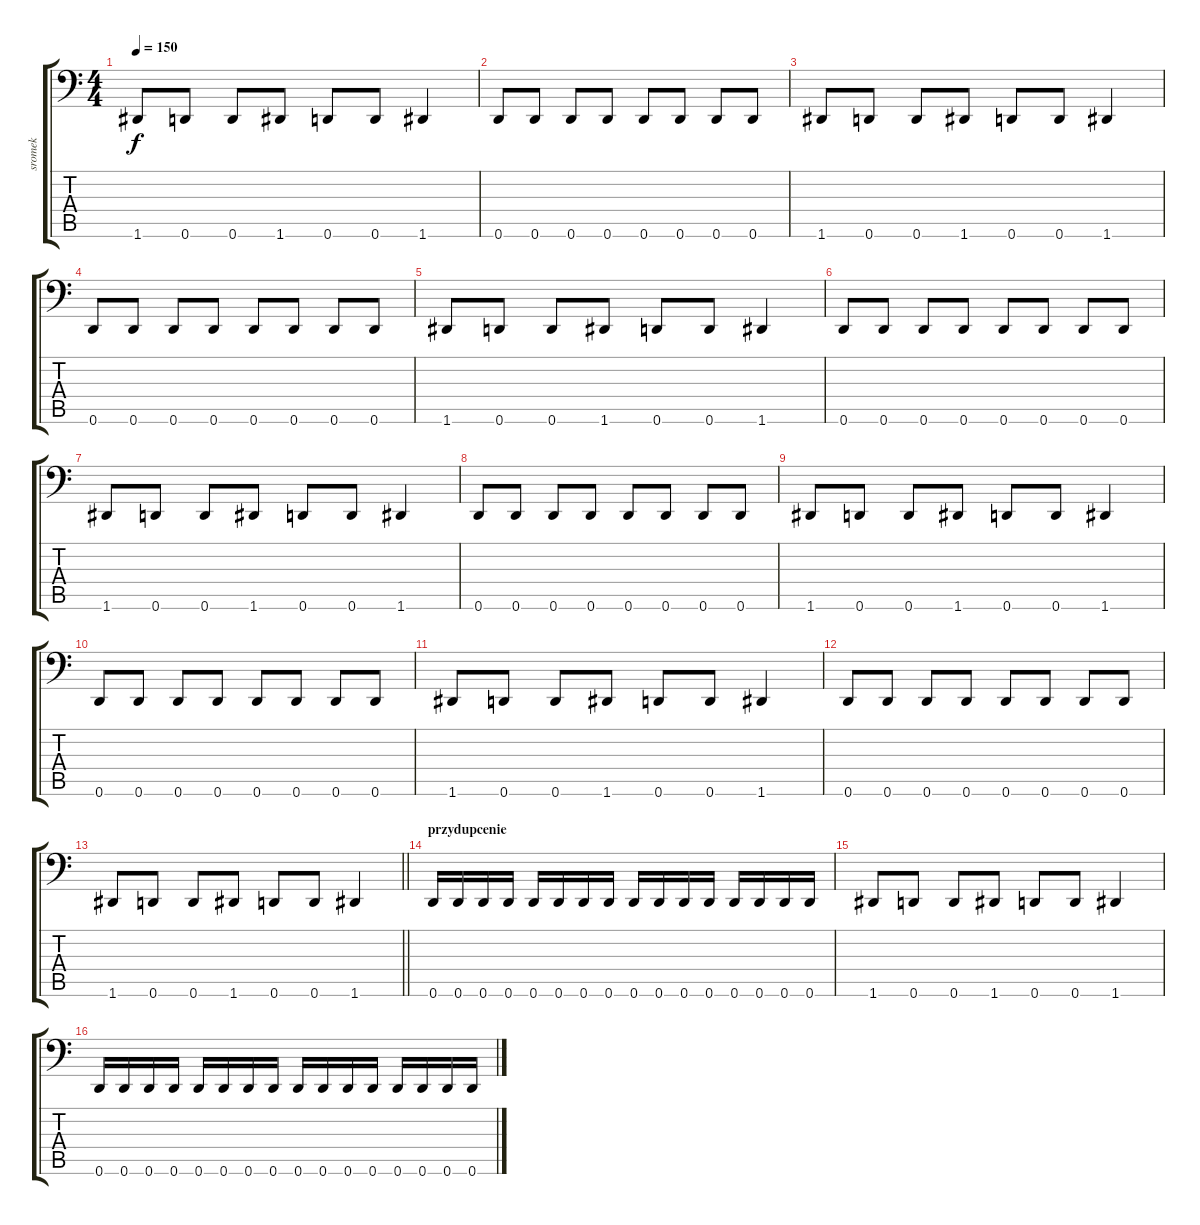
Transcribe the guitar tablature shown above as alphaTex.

\track ("sromek" "sromek") {instrument electricbassfinger}
\staff {score tabs}
\tuning (D3 A2 F2 C2 G1 D1) {hide}
\ts (4 4)
\tempo 150
\clef f4
\ks c
1.6.8{dy f} 0.6.8 0.6.8 1.6.8 0.6.8 0.6.8 1.6.4 |
0.6.8 0.6.8 0.6.8 0.6.8 0.6.8 0.6.8 0.6.8 0.6.8 |
1.6.8 0.6.8 0.6.8 1.6.8 0.6.8 0.6.8 1.6.4 |
0.6.8 0.6.8 0.6.8 0.6.8 0.6.8 0.6.8 0.6.8 0.6.8 |
1.6.8 0.6.8 0.6.8 1.6.8 0.6.8 0.6.8 1.6.4 |
0.6.8 0.6.8 0.6.8 0.6.8 0.6.8 0.6.8 0.6.8 0.6.8 |
1.6.8 0.6.8 0.6.8 1.6.8 0.6.8 0.6.8 1.6.4 |
0.6.8 0.6.8 0.6.8 0.6.8 0.6.8 0.6.8 0.6.8 0.6.8 |
1.6.8 0.6.8 0.6.8 1.6.8 0.6.8 0.6.8 1.6.4 |
0.6.8 0.6.8 0.6.8 0.6.8 0.6.8 0.6.8 0.6.8 0.6.8 |
1.6.8 0.6.8 0.6.8 1.6.8 0.6.8 0.6.8 1.6.4 |
0.6.8 0.6.8 0.6.8 0.6.8 0.6.8 0.6.8 0.6.8 0.6.8 |
\barLineRight lightlight
1.6.8 0.6.8 0.6.8 1.6.8 0.6.8 0.6.8 1.6.4 |
\section ("" "przydupcenie")
0.6.16 0.6.16 0.6.16 0.6.16 0.6.16 0.6.16 0.6.16 0.6.16 0.6.16 0.6.16 0.6.16 0.6.16 0.6.16 0.6.16 0.6.16 0.6.16 |
1.6.8 0.6.8 0.6.8 1.6.8 0.6.8 0.6.8 1.6.4 |
0.6.16 0.6.16 0.6.16 0.6.16 0.6.16 0.6.16 0.6.16 0.6.16 0.6.16 0.6.16 0.6.16 0.6.16 0.6.16 0.6.16 0.6.16 0.6.16
